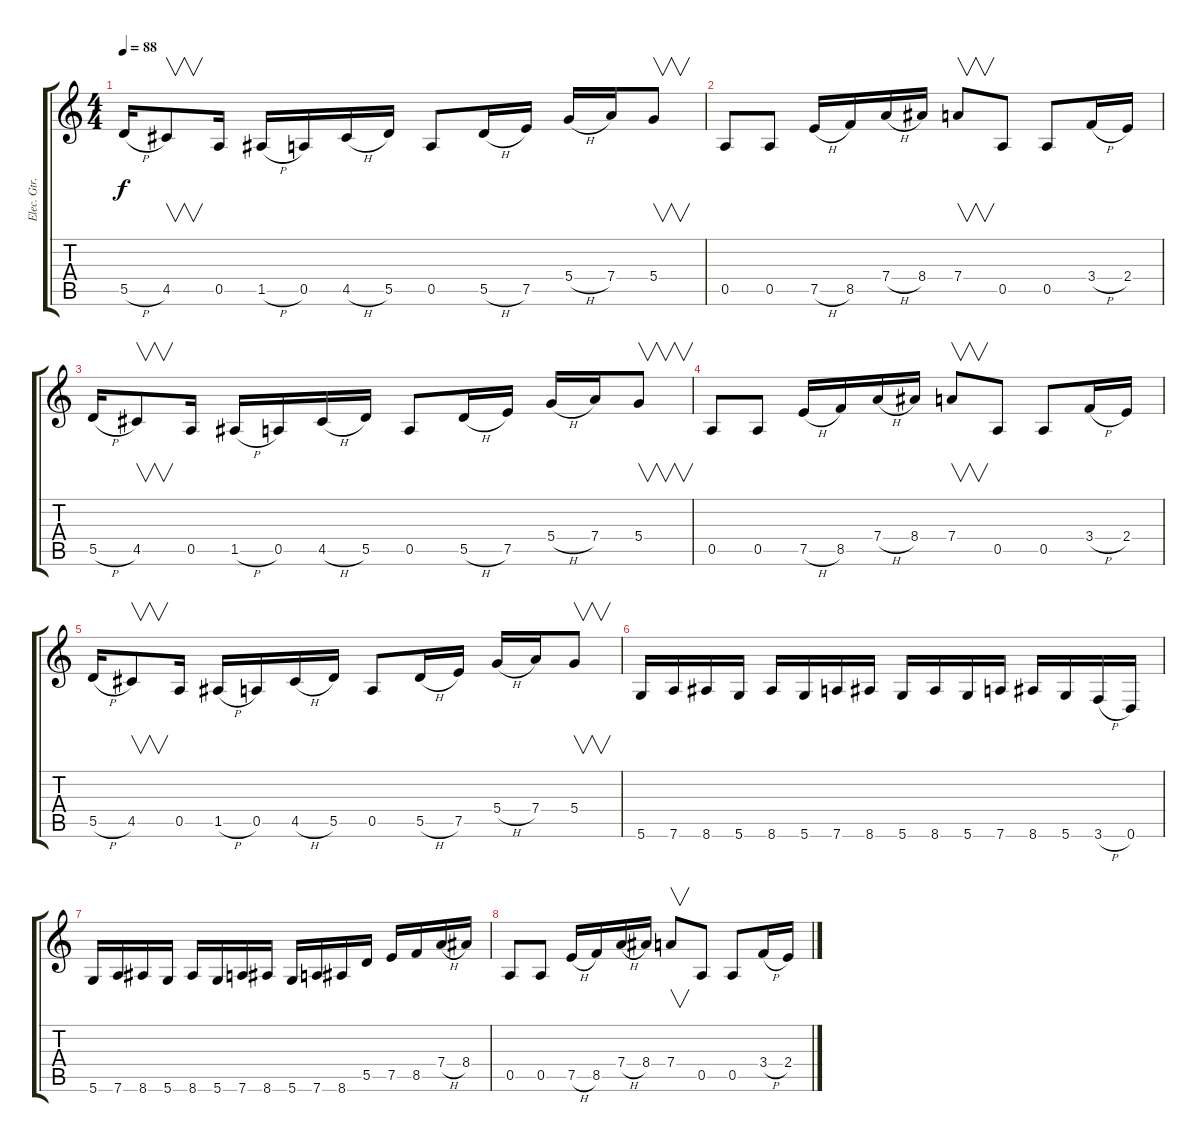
\track ("Elec. Gtr. 1" "Elec. Gtr.") {instrument distortionguitar}
\staff {score tabs}
\tuning (E4 B3 G3 D3 A2 D2) {hide}
\ts (4 4)
\tempo 88
\clef g2
\ks c
5.5{h}.16{dy f} 4.5.8{v} 0.5.16 1.5{h}.16 0.5.16 4.5{h}.16 5.5.16 0.5.8 5.5{h}.16 7.5.16 5.4{h}.16 7.4.16 5.4.8{v} |
0.5.8 0.5.8 7.5{h}.16 8.5.16 7.4{h}.16 8.4.16 7.4.8{v} 0.5.8 0.5.8 3.4{h}.16 2.4.16 |
5.5{h}.16 4.5.8{v} 0.5.16 1.5{h}.16 0.5.16 4.5{h}.16 5.5.16 0.5.8 5.5{h}.16 7.5.16 5.4{h}.16 7.4.16 5.4.8{v} |
0.5.8 0.5.8 7.5{h}.16 8.5.16 7.4{h}.16 8.4.16 7.4.8{v} 0.5.8 0.5.8 3.4{h}.16 2.4.16 |
5.5{h}.16 4.5.8{v} 0.5.16 1.5{h}.16 0.5.16 4.5{h}.16 5.5.16 0.5.8 5.5{h}.16 7.5.16 5.4{h}.16 7.4.16 5.4.8{v} |
5.6.16 7.6.16 8.6.16 5.6.16 8.6.16 5.6.16 7.6.16 8.6.16 5.6.16 8.6.16 5.6.16 7.6.16 8.6.16 5.6.16 3.6{h}.16 0.6.16 |
5.6.16 7.6.16 8.6.16 5.6.16 8.6.16 5.6.16 7.6.16 8.6.16 5.6.16 7.6.16 8.6.16 5.5.16 7.5.16 8.5.16 7.4{h}.16 8.4.16 |
0.5.8 0.5.8 7.5{h}.16 8.5.16 7.4{h}.16 8.4.16 7.4.8{v} 0.5.8 0.5.8 3.4{h}.16 2.4.16
